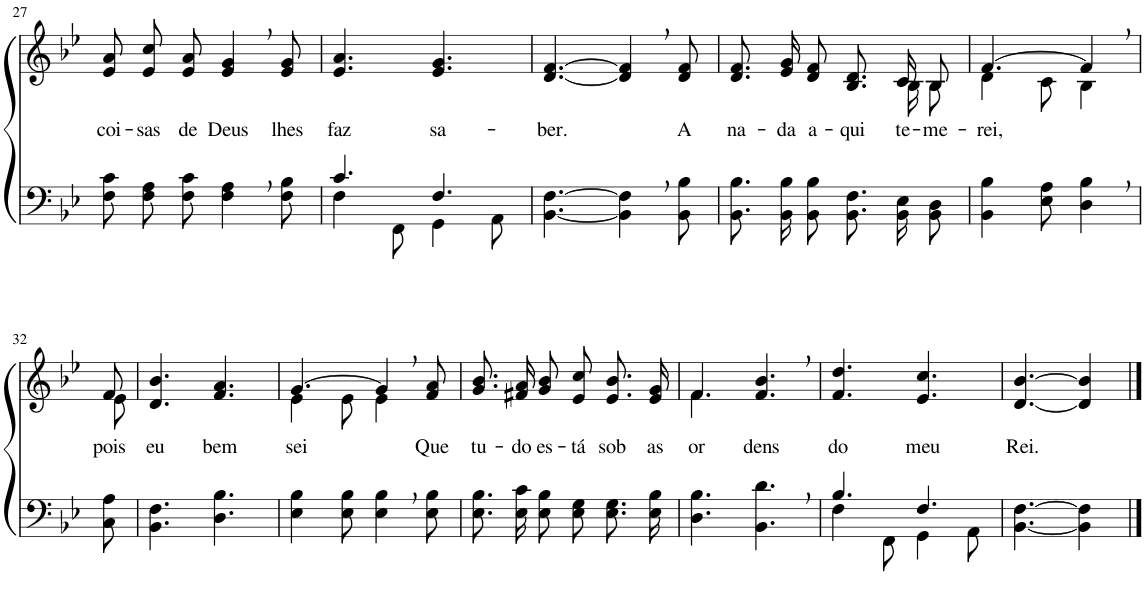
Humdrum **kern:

**kern	**kern	**text
*part2	*part1	*part1
*staff2	*staff1	*staff1
*I"Parte III e IV	*I"Parte I e II	*
!!LO:PB:g=z
*clefF4	*clefG2	*
*Trd-1c-2	*Trd-1c-2	*
*k[b-e-]	*k[b-e-]	*
*M6/8	*M6/8	*
=27	=27	=27
!	!	!LO:LY:b
8F\ 8c\L	8e-/ 8a/L	coi-
!	!	!LO:LY:b
8F\ 8A\	8e-/ 8cc/	-sas
!	!	!LO:LY:b
8F\ 8c\J	8e-/ 8a/J	de
!	!	!LO:LY:b
4F\, 4A\,	4e-/, 4g/,	Deus
!	!	!LO:LY:b
8F\ 8B-\	8e-/ 8g/	lhes
=28	=28	=28
*^	*	*
!	!	!	!LO:LY:b
4.c/	4F\	4.e-/ 4.a/	faz
.	8FF\	.	.
!	!	!	!LO:LY:b
4.F/	4GG\	4.e-/ 4.g/	sa-
.	8AA\	.	.
=29	=29	=29	=29
!	!	!	!LO:LY:b
*v	*v	*	*
[4.BB-\ [4.F\	[4.d/ [4.f/	-ber.
4BB-\], 4F\],	4d/], 4f/],	.
!	!	!LO:LY:b
8BB-\ 8B-\	8d/ 8f/	A
=30	=30	=30
!	!	!LO:LY:b
*	*^	*
8.BB-\ 8.B-\L	8.d/ 8.f/L	16ryy	na-
!	!	!	!LO:LY:b
*	*v	*v	*
16BB-\ 16B-\K	16e-/ 16g/K	-da
!	!	!LO:LY:b
8BB-\ 8B-\J	8d/ 8f/J	a-
!	!	!LO:LY:b
8.BB-/ 8.F/L	8.B-/ 8.d/L	-qui
*	*^	*
!	!	!	!LO:LY:b
16BB-/ 16E-/K	16c/K	16B-\KL	te-
!	!	!	!LO:LY:b
8BB-/ 8D/J	8B-/J	8B-\J	-me-
=31	=31	=31	=31
!	!	!	!LO:LY:b
4BB-\ 4B-\	[4.f/	4d\	-rei,
8E-\ 8A\	.	8c\	.
4D\, 4B-\,	4f,/]	4B-\	.
!!LO:LB:g=z	!!
=32	=32	=32	=32
!	!	!	!LO:LY:b
8C\ 8A\	8f/	8e-\	pois
=33	=33	=33	=33
!	!	!	!LO:LY:b
*	*v	*v	*
4.BB-\ 4.F\	4.d/ 4.b-/	eu
!	!	!LO:LY:b
4.D\ 4.B-\	4.f/ 4.a/	bem
=34	=34	=34
*	*^	*
!	!	!	!LO:LY:b
4E-\ 4B-\	[4.g/	4e-\	sei
8E-\ 8B-\	.	8e-\	.
4E-\, 4B-\,	4g,/]	4e-\	.
!	!	!	!LO:LY:b
8E-\ 8B-\	8f/ 8a/	8ryy	Que
=35	=35	=35	=35
!	!	!	!LO:LY:b
*	*v	*v	*
8.E-\ 8.B-\L	8.g/ 8.b-/L	tu-
!	!	!LO:LY:b
16E-\ 16c\K	16f#X/ 16a/K	-do
!	!	!LO:LY:b
8E-\ 8B-\J	8g/ 8b-/J	es-
!	!	!LO:LY:b
8E-\ 8G\L	8e-/ 8cc/L	-tá
!	!	!LO:LY:b
8.E-\ 8.G\	8.e-/ 8.b-/	sob
!	!	!LO:LY:b
16E-\ 16B-\Jk	16e-/ 16g/Jk	as
=36	=36	=36
*	*^	*
!	!	!	!LO:LY:b
4.D\ 4.B-\	4.f/	4.f\	or-
!	!	!	!LO:LY:b
4.BB-\, 4.d\,	4.f/, 4.b-/,	4.ryy	-dens
=37	=37	=37	=37
*^	*	*	*
!	!	!	!	!LO:LY:b
*	*	*v	*v	*
4.B-/	4F\	4.f/ 4.dd/	do
.	8FF\	.	.
!	!	!	!LO:LY:b
4.F/	4GG\	4.e-/ 4.cc/	meu
.	8AA\	.	.
=38	=38	=38	=38
!	!	!	!LO:LY:b
*v	*v	*	*
[4.BB-\ [4.F\	[4.d/ [4.b-/	Rei.
4BB-\] 4F\]	4d/] 4b-/]	.
==	==	==
*-	*-	*-
